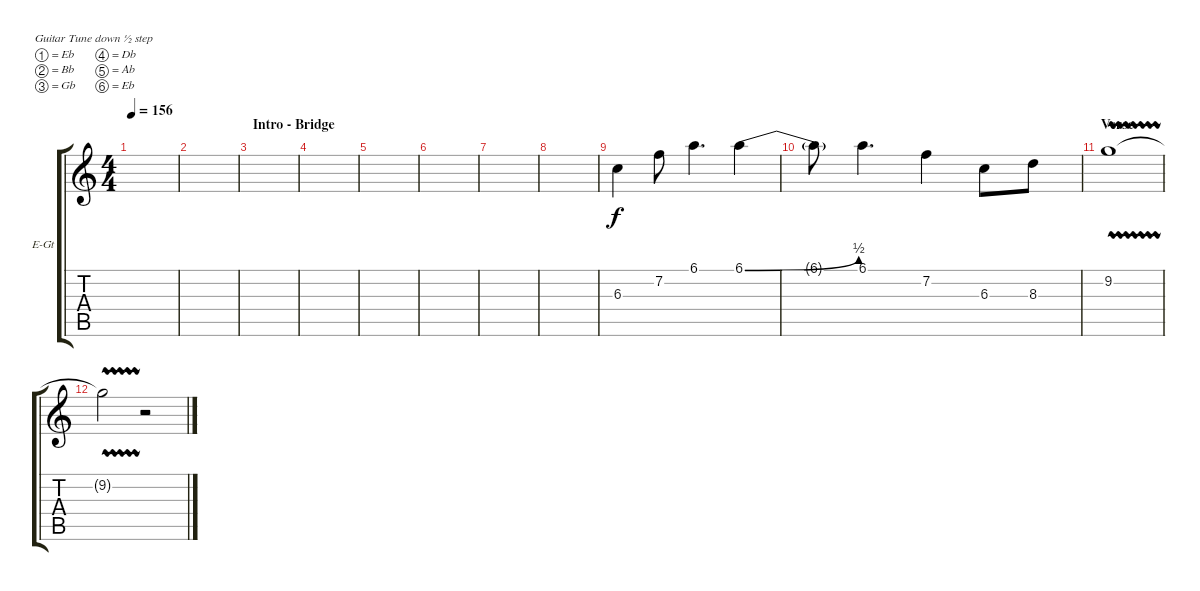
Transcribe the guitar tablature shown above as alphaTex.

\defaultSystemsLayout 4
\bracketExtendMode groupsimilarinstruments
\firstSystemTrackNameOrientation horizontal
\otherSystemsTrackNameOrientation horizontal
\track ("Electric Guitar" "E-Gt") {instrument electricguitarclean}
\staff {score tabs}
\tuning (Eb4 Bb3 Gb3 Db3 Ab2 Eb2)
\ts (4 4)
\tempo 156
\clef g2
\ks c
|
|
\section ("" "Intro - Bridge")
|
|
|
|
|
|
6.3.4 7.2.8 6.1.4{d} 6.1{be (bend 0 0 16.2 2)}.4 |
6.1{t}.8 6.1.4{d} 7.2.4 6.3.8 8.3.8 |
\section ("" "Verse")
9.2{vw}.1 |
9.2{vw t}.2 r.2
